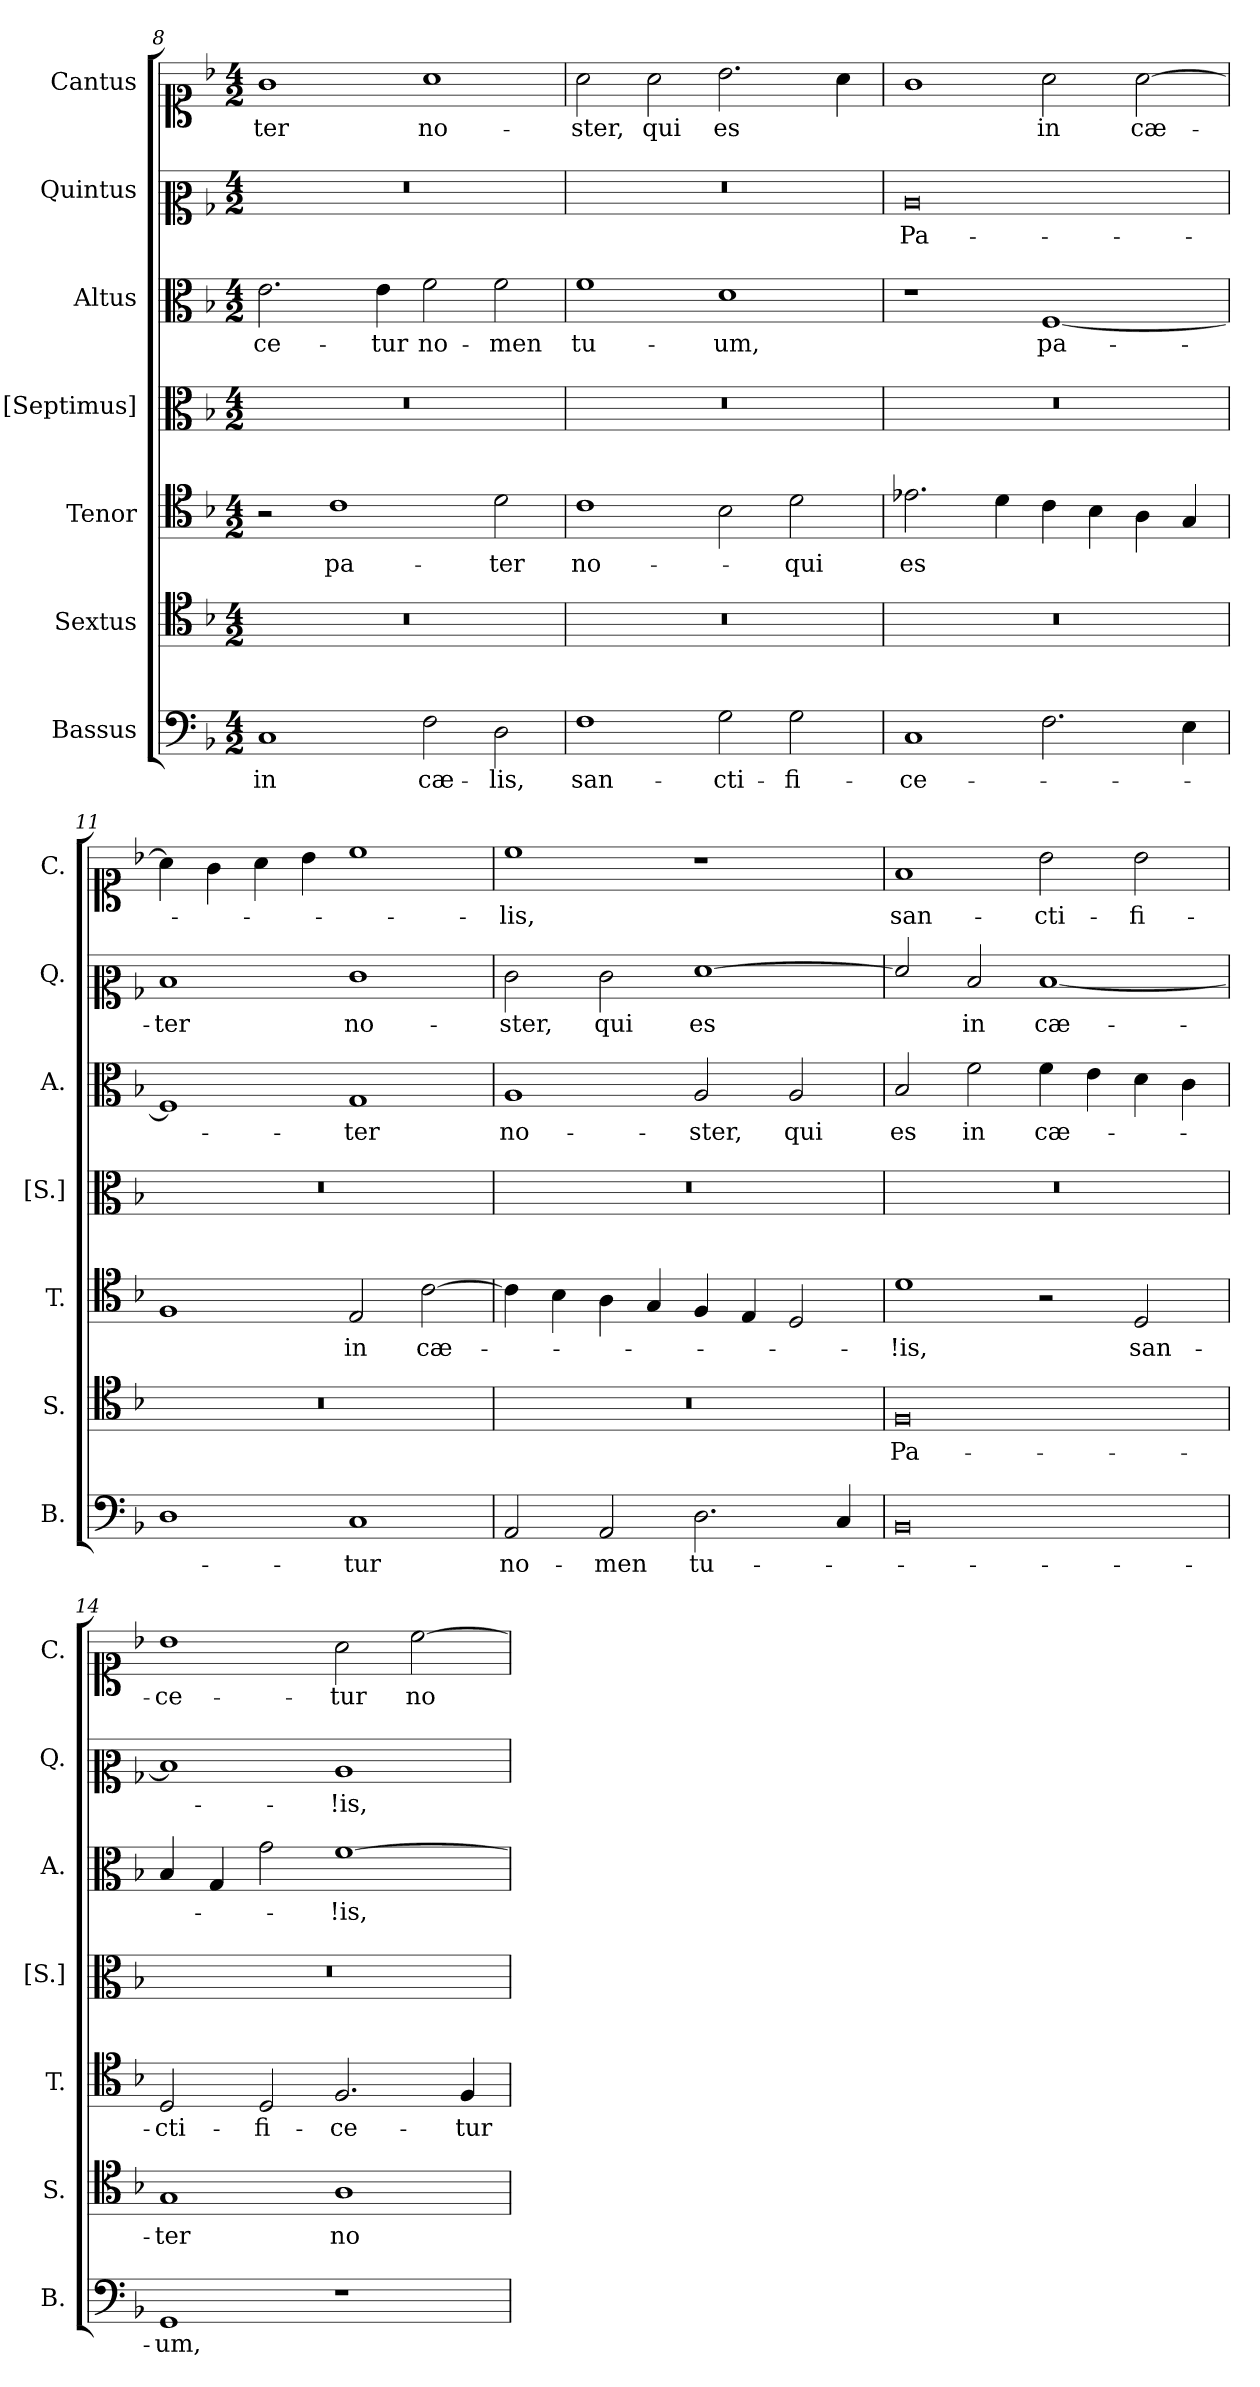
**kern	**text	**kern	**text	**kern	**text	**kern	**kern	**text	**kern	**text	**kern	**text
*part7	*part7	*part6	*part6	*part5	*part5	*part4	*part3	*part3	*part2	*part2	*part1	*part1
*staff7	*staff7	*staff6	*staff6	*staff5	*staff5	*staff4	*staff3	*staff3	*staff2	*staff2	*staff1	*staff1
*I"Bassus	*	*I"Sextus	*	*I"Tenor	*	*I"[Septimus]	*I"Altus	*	*I"Quintus	*	*I"Cantus	*
*I'B.	*	*I'S.	*	*I'T.	*	*I'[S.]	*I'A.	*	*I'Q.	*	*I'C.	*
!!LO:PB:g=z
*clefF4	*	*clefC4	*	*clefC4	*	*clefC3	*clefC3	*	*clefC2	*	*clefC1	*
*k[b-]	*	*k[b-]	*	*k[b-]	*	*k[b-]	*k[b-]	*	*k[b-]	*	*k[b-]	*
*M4/2	*	*M4/2	*	*M4/2	*	*M4/2	*M4/2	*	*M4/2	*	*M4/2	*
=8	=8	=8	=8	=8	=8	=8	=8	=8	=8	=8	=8	=8
1C	in	0r	.	2r	.	0r	2.e\	-ce-	0r	.	1g	-ter
.	.	.	.	1c	pa-	.	.	.	.	.	.	.
.	.	.	.	.	.	.	4e\	-tur	.	.	.	.
2F\	cæ-	.	.	.	.	.	2f\	no-	.	.	1a	no-
2D\	-lis,	.	.	2d\	-ter	.	2f\	-men	.	.	.	.
=9	=9	=9	=9	=9	=9	=9	=9	=9	=9	=9	=9	=9
1F	san-	0r	.	1c	no-	0r	1f	tu-	0r	.	2a\	-ster,
.	.	.	.	.	.	.	.	.	.	.	2a\	qui
2G\	-cti-	.	.	2B-\	.	.	1d	-um,	.	.	2.b-\	es
2G\	-fi-	.	.	2d\	-qui	.	.	.	.	.	.	.
.	.	.	.	.	.	.	.	.	.	.	4a\	.
=10	=10	=10	=10	=10	=10	=10	=10	=10	=10	=10	=10	=10
1C	-ce-	0r	.	2.e-X\	es	0r	1r	.	0c	Pa-	1g	.
.	.	.	.	4d\	.	.	.	.	.	.	.	.
2.F\	.	.	.	4c\	.	.	[1F	pa-	.	.	2a\	in
.	.	.	.	4B-\	.	.	.	.	.	.	.	.
.	.	.	.	4A\	.	.	.	.	.	.	[2a\	cæ-
4E\	.	.	.	4G/	.	.	.	.	.	.	.	.
=11	=11	=11	=11	=11	=11	=11	=11	=11	=11	=11	=11	=11
1D	.	0r	.	1F	.	0r	1F]	.	1d	-ter	4a\]	.
.	.	.	.	.	.	.	.	.	.	.	4g\	.
.	.	.	.	.	.	.	.	.	.	.	4a\	.
.	.	.	.	.	.	.	.	.	.	.	4b-\	.
1C	-tur	.	.	2E/	in	.	1G	-ter	1e	no-	1cc	.
.	.	.	.	[2c\	cæ-	.	.	.	.	.	.	.
=12	=12	=12	=12	=12	=12	=12	=12	=12	=12	=12	=12	=12
2AA/	no-	0r	.	4c\]	.	0r	1A	no-	2e\	ster,	1cc	-lis,
.	.	.	.	4B-\	.	.	.	.	.	.	.	.
2AA/	-men	.	.	4A\	.	.	.	.	2e\	-qui	.	.
.	.	.	.	4G/	.	.	.	.	.	.	.	.
2.D\	tu-	.	.	4F/	.	.	2A/	-ster,	[1f	es	1r	.
.	.	.	.	4E/	.	.	.	.	.	.	.	.
.	.	.	.	2D/	.	.	2A/	qui	.	.	.	.
4C/	.	.	.	.	.	.	.	.	.	.	.	.
!!LO:LB:g=z
=13	=13	=13	=13	=13	=13	=13	=13	=13	=13	=13	=13	=13
0BB-	.	0F	Pa-	1d	-!is,	0r	2B-/	es	2f/]	.	1f	san-
.	.	.	.	.	.	.	2f\	in	2d/	in	.	.
.	.	.	.	2r	.	.	4f\	cæ-	[1d	cæ-	2b-\	-cti-
.	.	.	.	.	.	.	4e\	.	.	.	.	.
.	.	.	.	2D/	san-	.	4d\	.	.	.	2b-\	-fi-
.	.	.	.	.	.	.	4c\	.	.	.	.	.
=14	=14	=14	=14	=14	=14	=14	=14	=14	=14	=14	=14	=14
1GG	-um,	1G	-ter	2D/	-cti-	0r	4B-/	.	1d]	.	1b-	-ce-
.	.	.	.	.	.	.	4G/	.	.	.	.	.
.	.	.	.	2D/	-fi-	.	2g\	.	.	.	.	.
1r	.	1A	no-	2.F/	-ce-	.	[1f	-!is,	1c	-!is,	2a\	-tur
.	.	.	.	.	.	.	.	.	.	.	[2cc\	no-
.	.	.	.	4F/	-tur	.	.	.	.	.	.	.
=	=	=	=	=	=	=	=	=	=	=	=	=
*-	*-	*-	*-	*-	*-	*-	*-	*-	*-	*-	*-	*-
